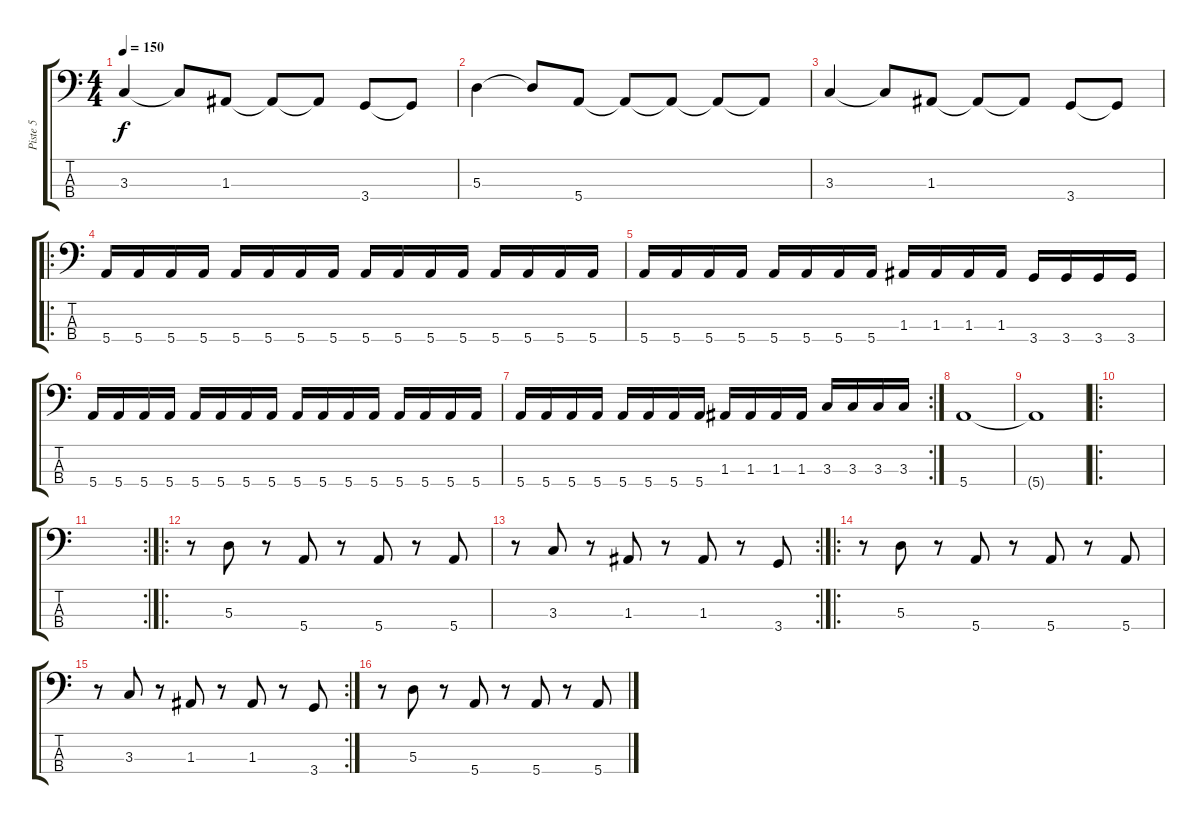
\track ("Piste 5" "Piste 5") {instrument synthbass1}
\staff {score tabs}
\tuning (G2 D2 A1 E1) {hide}
\ts (4 4)
\tempo 150
\clef f4
\ks c
3.3.4{dy f} 3.3{t}.8 1.3.8 1.3{t}.8 1.3{t}.8 3.4.8 3.4{t}.8 |
5.3.4 5.3{t}.8 5.4.8 5.4{t}.8 5.4{t}.8 5.4{t}.8 5.4{t}.8 |
3.3.4 3.3{t}.8 1.3.8 1.3{t}.8 1.3{t}.8 3.4.8 3.4{t}.8 |
\ro
5.4.16 5.4.16 5.4.16 5.4.16 5.4.16 5.4.16 5.4.16 5.4.16 5.4.16 5.4.16 5.4.16 5.4.16 5.4.16 5.4.16 5.4.16 5.4.16 |
5.4.16 5.4.16 5.4.16 5.4.16 5.4.16 5.4.16 5.4.16 5.4.16 1.3.16 1.3.16 1.3.16 1.3.16 3.4.16 3.4.16 3.4.16 3.4.16 |
5.4.16 5.4.16 5.4.16 5.4.16 5.4.16 5.4.16 5.4.16 5.4.16 5.4.16 5.4.16 5.4.16 5.4.16 5.4.16 5.4.16 5.4.16 5.4.16 |
\rc 2
5.4.16 5.4.16 5.4.16 5.4.16 5.4.16 5.4.16 5.4.16 5.4.16 1.3.16 1.3.16 1.3.16 1.3.16 3.3.16 3.3.16 3.3.16 3.3.16 |
5.4.1 |
5.4{t}.1 |
\ro
|
\rc 2
|
\ro
r.8 5.3.8 r.8 5.4.8 r.8 5.4.8 r.8 5.4.8 |
\rc 2
r.8 3.3.8 r.8 1.3.8 r.8 1.3.8 r.8 3.4.8 |
\ro
r.8 5.3.8 r.8 5.4.8 r.8 5.4.8 r.8 5.4.8 |
\rc 2
r.8 3.3.8 r.8 1.3.8 r.8 1.3.8 r.8 3.4.8 |
r.8 5.3.8 r.8 5.4.8 r.8 5.4.8 r.8 5.4.8
